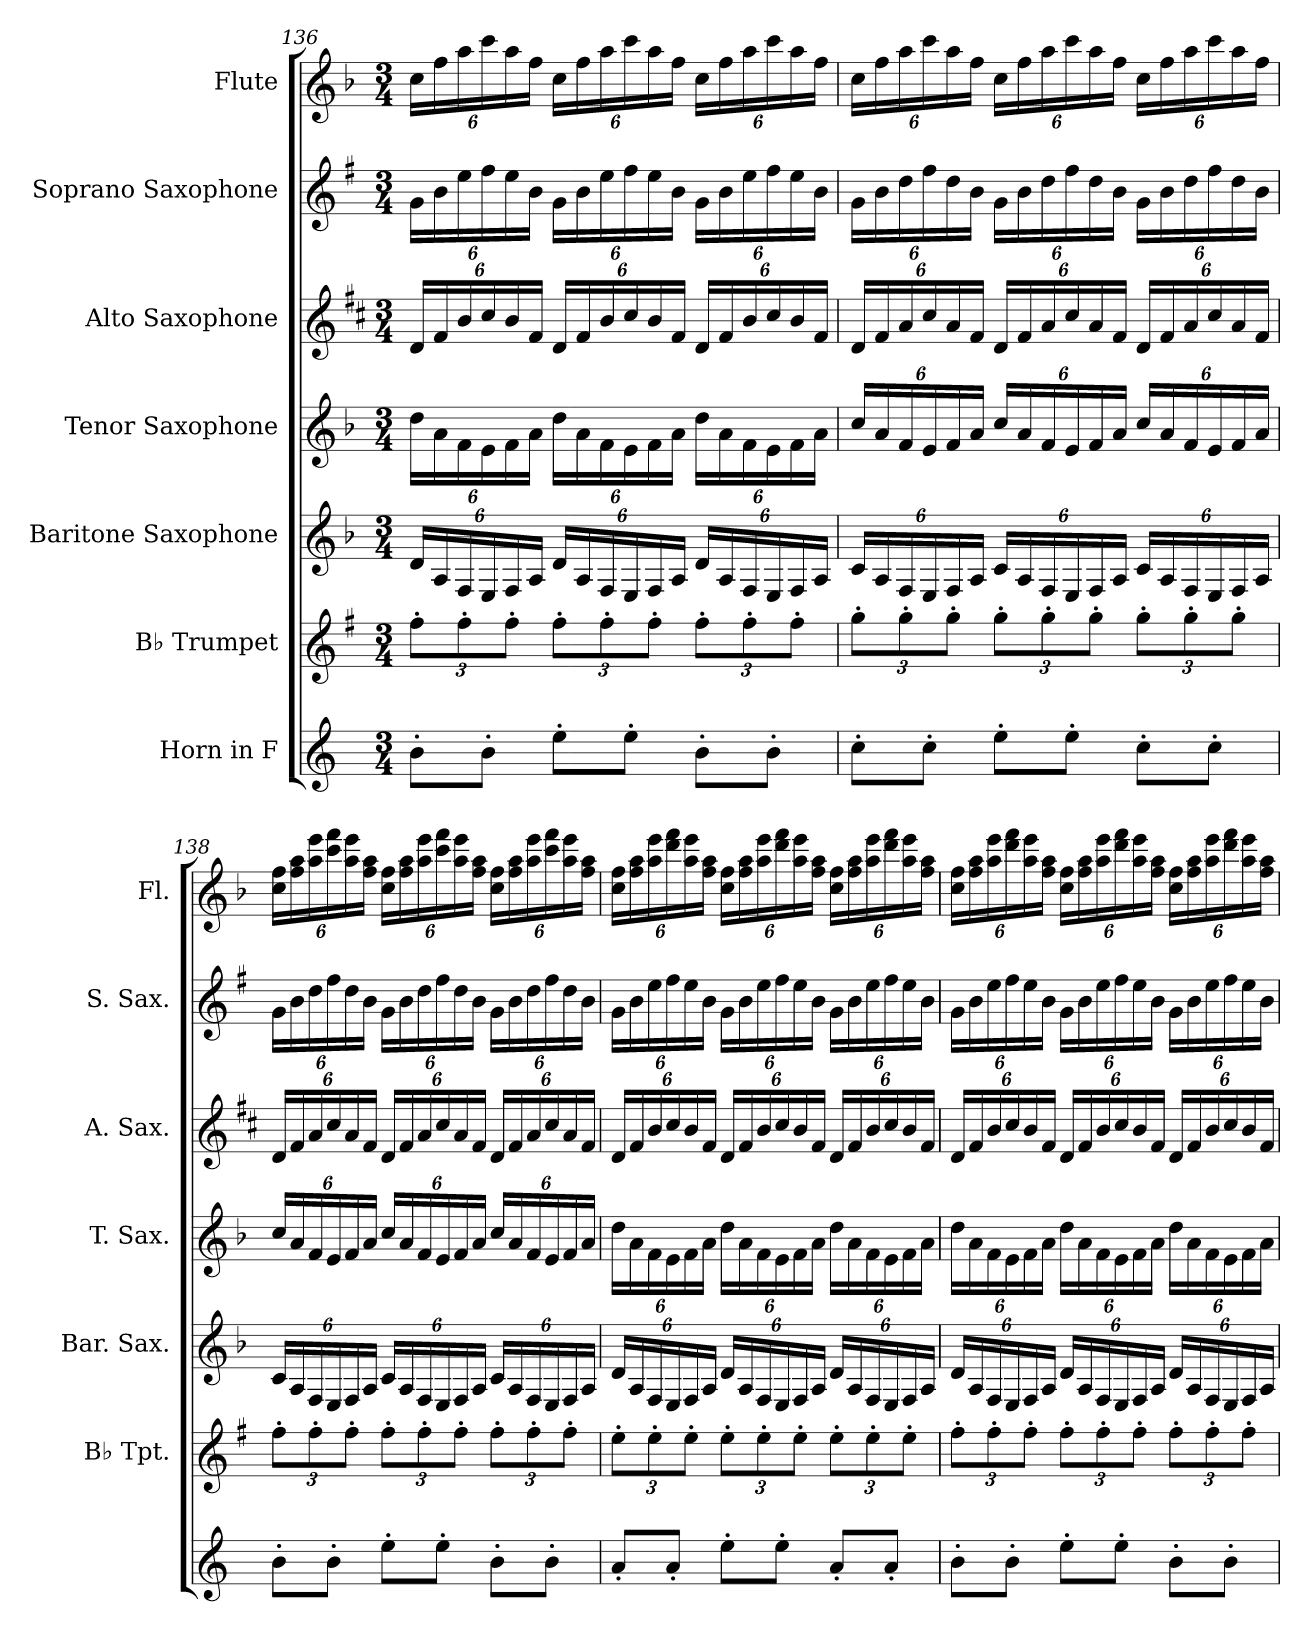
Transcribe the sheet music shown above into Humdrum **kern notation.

**kern	**kern	**kern	**kern	**kern	**kern	**kern
*part7	*part6	*part5	*part4	*part3	*part2	*part1
*staff7	*staff6	*staff5	*staff4	*staff3	*staff2	*staff1
*I"Horn in F	*I"B♭ Trumpet	*I"Baritone Saxophone	*I"Tenor Saxophone	*I"Alto Saxophone	*I"Soprano Saxophone	*I"Flute
*	*I'B♭ Tpt.	*I'Bar. Sax.	*I'T. Sax.	*I'A. Sax.	*I'S. Sax.	*I'Fl.
!!LO:PB:g=z
*clefG2	*clefG2	*clefG2	*clefG2	*clefG2	*clefG2	*clefG2
*ITrd4c7	*ITrd1c2	*ITrd12c21	*ITrd8c14	*ITrd5c9	*ITrd1c2	*
*k[b-]	*k[b-]	*k[b-]	*k[b-]	*k[b-]	*k[b-]	*k[b-]
*M3/4	*M3/4	*M3/4	*M3/4	*M3/4	*M3/4	*M3/4
*	*Xbrackettup	*Xbrackettup	*Xbrackettup	*Xbrackettup	*Xbrackettup	*Xbrackettup
=136	=136	=136	=136	=136	=136	=136
8e'\L	12ee'\L	24D/LL	24d\LL	24F/LL	24f\LL	24cc\LL
.	.	24AA/	24A\	24A/	24a\	24ff\
.	12ee'\	24FF/	24F\	24d/	24dd\	24aa\
8e'\J	.	24EE/	24E\	24e/	24ee\	24ccc\
.	12ee'\J	24FF/	24F\	24d/	24dd\	24aa\
.	.	24AA/JJ	24A\JJ	24A/JJ	24a\JJ	24ff\JJ
8a'\L	12ee'\L	24D/LL	24d\LL	24F/LL	24f\LL	24cc\LL
.	.	24AA/	24A\	24A/	24a\	24ff\
.	12ee'\	24FF/	24F\	24d/	24dd\	24aa\
8a'\J	.	24EE/	24E\	24e/	24ee\	24ccc\
.	12ee'\J	24FF/	24F\	24d/	24dd\	24aa\
.	.	24AA/JJ	24A\JJ	24A/JJ	24a\JJ	24ff\JJ
8e'\L	12ee'\L	24D/LL	24d\LL	24F/LL	24f\LL	24cc\LL
.	.	24AA/	24A\	24A/	24a\	24ff\
.	12ee'\	24FF/	24F\	24d/	24dd\	24aa\
8e'\J	.	24EE/	24E\	24e/	24ee\	24ccc\
.	12ee'\J	24FF/	24F\	24d/	24dd\	24aa\
.	.	24AA/JJ	24A\JJ	24A/JJ	24a\JJ	24ff\JJ
=137	=137	=137	=137	=137	=137	=137
8f'\L	12ff'\L	24C/LL	24c/LL	24F/LL	24f\LL	24cc\LL
.	.	24AA/	24A/	24A/	24a\	24ff\
.	12ff'\	24FF/	24F/	24c/	24cc\	24aa\
8f'\J	.	24EE/	24E/	24e/	24ee\	24ccc\
.	12ff'\J	24FF/	24F/	24c/	24cc\	24aa\
.	.	24AA/JJ	24A/JJ	24A/JJ	24a\JJ	24ff\JJ
8a'\L	12ff'\L	24C/LL	24c/LL	24F/LL	24f\LL	24cc\LL
.	.	24AA/	24A/	24A/	24a\	24ff\
.	12ff'\	24FF/	24F/	24c/	24cc\	24aa\
8a'\J	.	24EE/	24E/	24e/	24ee\	24ccc\
.	12ff'\J	24FF/	24F/	24c/	24cc\	24aa\
.	.	24AA/JJ	24A/JJ	24A/JJ	24a\JJ	24ff\JJ
8f'\L	12ff'\L	24C/LL	24c/LL	24F/LL	24f\LL	24cc\LL
.	.	24AA/	24A/	24A/	24a\	24ff\
.	12ff'\	24FF/	24F/	24c/	24cc\	24aa\
8f'\J	.	24EE/	24E/	24e/	24ee\	24ccc\
.	12ff'\J	24FF/	24F/	24c/	24cc\	24aa\
.	.	24AA/JJ	24A/JJ	24A/JJ	24a\JJ	24ff\JJ
!!LO:PB:g=z
=138	=138	=138	=138	=138	=138	=138
8e'\L	12ee'\L	24C/LL	24c/LL	24F/LL	24f\LL	24cc\ 24ff\LL
.	.	24AA/	24A/	24A/	24a\	24ff\ 24aa\
.	12ee'\	24FF/	24F/	24c/	24cc\	24aa\ 24eee\
8e'\J	.	24EE/	24E/	24e/	24ee\	24ccc\ 24fff\
.	12ee'\J	24FF/	24F/	24c/	24cc\	24aa\ 24eee\
.	.	24AA/JJ	24A/JJ	24A/JJ	24a\JJ	24ff\ 24aa\JJ
8a'\L	12ee'\L	24C/LL	24c/LL	24F/LL	24f\LL	24cc\ 24ff\LL
.	.	24AA/	24A/	24A/	24a\	24ff\ 24aa\
.	12ee'\	24FF/	24F/	24c/	24cc\	24aa\ 24eee\
8a'\J	.	24EE/	24E/	24e/	24ee\	24ccc\ 24fff\
.	12ee'\J	24FF/	24F/	24c/	24cc\	24aa\ 24eee\
.	.	24AA/JJ	24A/JJ	24A/JJ	24a\JJ	24ff\ 24aa\JJ
8e'\L	12ee'\L	24C/LL	24c/LL	24F/LL	24f\LL	24cc\ 24ff\LL
.	.	24AA/	24A/	24A/	24a\	24ff\ 24aa\
.	12ee'\	24FF/	24F/	24c/	24cc\	24aa\ 24eee\
8e'\J	.	24EE/	24E/	24e/	24ee\	24ccc\ 24fff\
.	12ee'\J	24FF/	24F/	24c/	24cc\	24aa\ 24eee\
.	.	24AA/JJ	24A/JJ	24A/JJ	24a\JJ	24ff\ 24aa\JJ
=139	=139	=139	=139	=139	=139	=139
8d'/L	12dd'\L	24D/LL	24d\LL	24F/LL	24f\LL	24cc\ 24ff\LL
.	.	24AA/	24A\	24A/	24a\	24ff\ 24aa\
.	12dd'\	24FF/	24F\	24d/	24dd\	24aa\ 24eee\
8d'/J	.	24EE/	24E\	24e/	24ee\	24ddd\ 24fff\
.	12dd'\J	24FF/	24F\	24d/	24dd\	24aa\ 24eee\
.	.	24AA/JJ	24A\JJ	24A/JJ	24a\JJ	24ff\ 24aa\JJ
8a'\L	12dd'\L	24D/LL	24d\LL	24F/LL	24f\LL	24cc\ 24ff\LL
.	.	24AA/	24A\	24A/	24a\	24ff\ 24aa\
.	12dd'\	24FF/	24F\	24d/	24dd\	24aa\ 24eee\
8a'\J	.	24EE/	24E\	24e/	24ee\	24ddd\ 24fff\
.	12dd'\J	24FF/	24F\	24d/	24dd\	24aa\ 24eee\
.	.	24AA/JJ	24A\JJ	24A/JJ	24a\JJ	24ff\ 24aa\JJ
8d'/L	12dd'\L	24D/LL	24d\LL	24F/LL	24f\LL	24cc\ 24ff\LL
.	.	24AA/	24A\	24A/	24a\	24ff\ 24aa\
.	12dd'\	24FF/	24F\	24d/	24dd\	24aa\ 24eee\
8d'/J	.	24EE/	24E\	24e/	24ee\	24ddd\ 24fff\
.	12dd'\J	24FF/	24F\	24d/	24dd\	24aa\ 24eee\
.	.	24AA/JJ	24A\JJ	24A/JJ	24a\JJ	24ff\ 24aa\JJ
!!LO:PB:g=z
=140	=140	=140	=140	=140	=140	=140
8e'\L	12ee'\L	24D/LL	24d\LL	24F/LL	24f\LL	24cc\ 24ff\LL
.	.	24AA/	24A\	24A/	24a\	24ff\ 24aa\
.	12ee'\	24FF/	24F\	24d/	24dd\	24aa\ 24eee\
8e'\J	.	24EE/	24E\	24e/	24ee\	24ddd\ 24fff\
.	12ee'\J	24FF/	24F\	24d/	24dd\	24aa\ 24eee\
.	.	24AA/JJ	24A\JJ	24A/JJ	24a\JJ	24ff\ 24aa\JJ
8a'\L	12ee'\L	24D/LL	24d\LL	24F/LL	24f\LL	24cc\ 24ff\LL
.	.	24AA/	24A\	24A/	24a\	24ff\ 24aa\
.	12ee'\	24FF/	24F\	24d/	24dd\	24aa\ 24eee\
8a'\J	.	24EE/	24E\	24e/	24ee\	24ddd\ 24fff\
.	12ee'\J	24FF/	24F\	24d/	24dd\	24aa\ 24eee\
.	.	24AA/JJ	24A\JJ	24A/JJ	24a\JJ	24ff\ 24aa\JJ
8e'\L	12ee'\L	24D/LL	24d\LL	24F/LL	24f\LL	24cc\ 24ff\LL
.	.	24AA/	24A\	24A/	24a\	24ff\ 24aa\
.	12ee'\	24FF/	24F\	24d/	24dd\	24aa\ 24eee\
8e'\J	.	24EE/	24E\	24e/	24ee\	24ddd\ 24fff\
.	12ee'\J	24FF/	24F\	24d/	24dd\	24aa\ 24eee\
.	.	24AA/JJ	24A\JJ	24A/JJ	24a\JJ	24ff\ 24aa\JJ
=	=	=	=	=	=	=
*-	*-	*-	*-	*-	*-	*-
